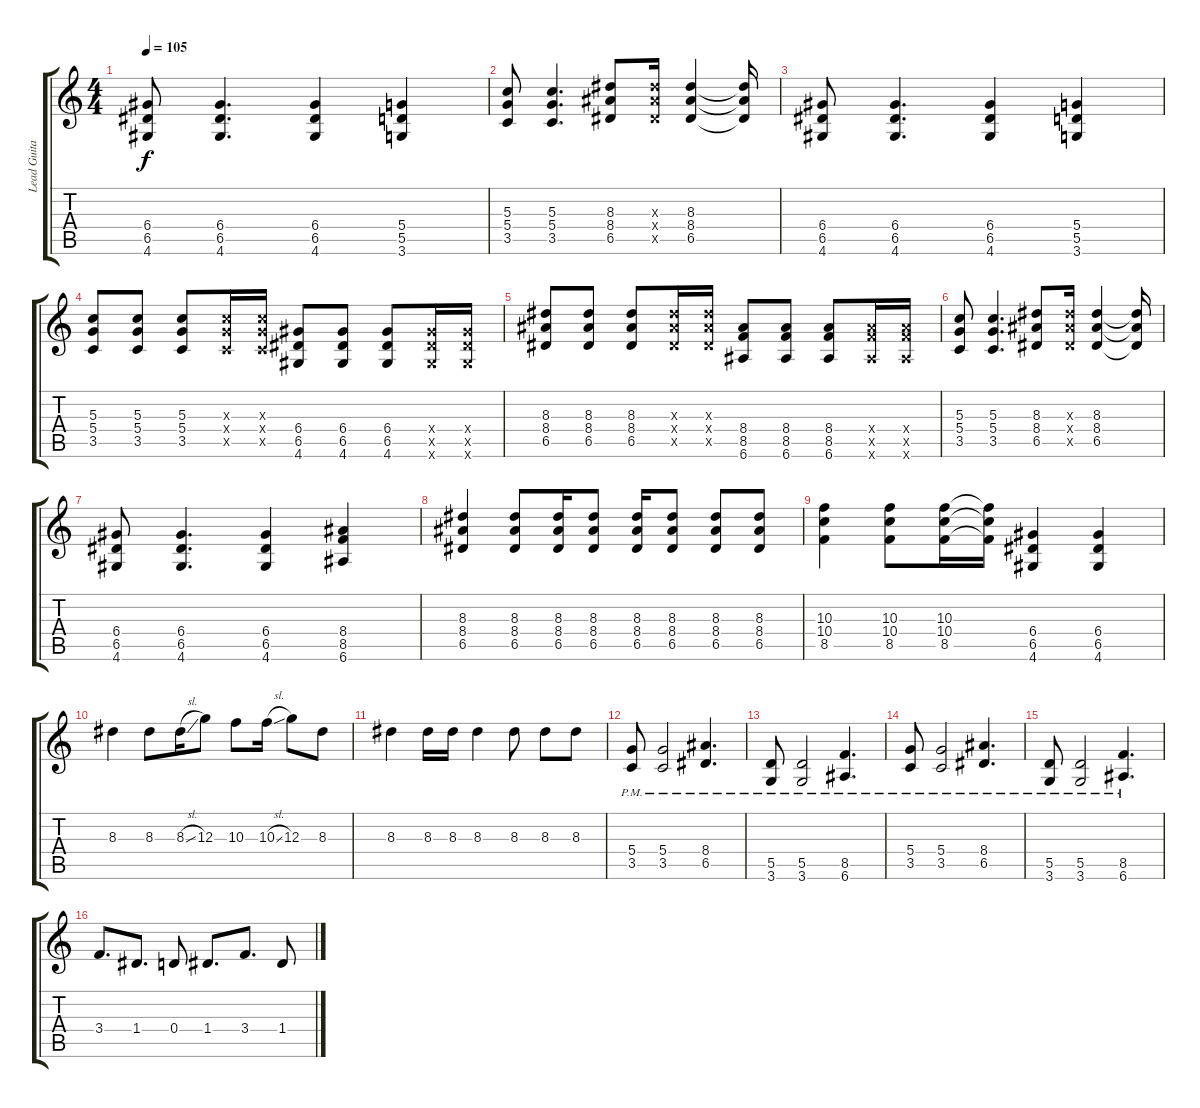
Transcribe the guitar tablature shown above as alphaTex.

\track ("Lead Guitar" "Lead Guita") {instrument distortionguitar}
\staff {score tabs}
\tuning (E4 B3 G3 D3 A2 E2) {hide}
\ts (4 4)
\tempo 105
\clef g2
\ks c
(6.4 6.5 4.6).8{dy f} (6.4 6.5 4.6).4{d} (6.4 6.5 4.6).4 (5.4 5.5 3.6).4 |
(5.3 5.4 3.5).8 (5.3 5.4 3.5).4{d} (8.3 8.4 6.5).8 (8.3{x} 8.4{x} 6.5{x}).16 (8.3 8.4 6.5).4 (8.3{t} 8.4{t} 6.5{t}).16 |
(6.4 6.5 4.6).8 (6.4 6.5 4.6).4{d} (6.4 6.5 4.6).4 (5.4 5.5 3.6).4 |
(5.3 5.4 3.5).8 (5.3 5.4 3.5).8 (5.3 5.4 3.5).8 (5.3{x} 5.4{x} 3.5{x}).16 (5.3{x} 5.4{x} 3.5{x}).16 (6.4 6.5 4.6).8 (6.4 6.5 4.6).8 (6.4 6.5 4.6).8 (6.4{x} 6.5{x} 4.6{x}).16 (6.4{x} 6.5{x} 4.6{x}).16 |
(8.3 8.4 6.5).8 (8.3 8.4 6.5).8 (8.3 8.4 6.5).8 (8.3{x} 8.4{x} 6.5{x}).16 (8.3{x} 8.4{x} 6.5{x}).16 (8.4 8.5 6.6).8 (8.4 8.5 6.6).8 (8.4 8.5 6.6).8 (8.4{x} 8.5{x} 6.6{x}).16 (8.4{x} 8.5{x} 6.6{x}).16 |
(5.3 5.4 3.5).8 (5.3 5.4 3.5).4{d} (8.3 8.4 6.5).8 (8.3{x} 8.4{x} 6.5{x}).16 (8.3 8.4 6.5).4 (8.3{t} 8.4{t} 6.5{t}).16 |
(6.4 6.5 4.6).8 (6.4 6.5 4.6).4{d} (6.4 6.5 4.6).4 (8.4 8.5 6.6).4 |
(8.3 8.4 6.5).4 (8.3 8.4 6.5).8 (8.3 8.4 6.5).16 (8.3 8.4 6.5).8 (8.3 8.4 6.5).16 (8.3 8.4 6.5).8 (8.3 8.4 6.5).8 (8.3 8.4 6.5).8 |
(10.3 10.4 8.5).4 (10.3 10.4 8.5).8 (10.3 10.4 8.5).16 (10.3{t} 10.4{t} 8.5{t}).16 (6.4 6.5 4.6).4 (6.4 6.5 4.6).4 |
8.3.4 8.3.8 8.3{sl}.16 12.3.8 10.3.8 10.3{sl}.16 12.3.8 8.3.8 |
8.3.4 8.3.16 8.3.16 8.3.4 8.3.8 8.3.8 8.3.8 |
(5.4{pm} 3.5{pm}).8 (5.4{pm} 3.5{pm}).2 (8.4{pm} 6.5{pm}).4{d} |
(5.5{pm} 3.6{pm}).8 (5.5{pm} 3.6{pm}).2 (8.5{pm} 6.6{pm}).4{d} |
(5.4{pm} 3.5{pm}).8 (5.4{pm} 3.5{pm}).2 (8.4{pm} 6.5{pm}).4{d} |
(5.5{pm} 3.6{pm}).8 (5.5{pm} 3.6{pm}).2 (8.5{pm} 6.6{pm}).4{d} |
3.4.8{d} 1.4.8{d} 0.4.8 1.4.8{d} 3.4.8{d} 1.4.8
